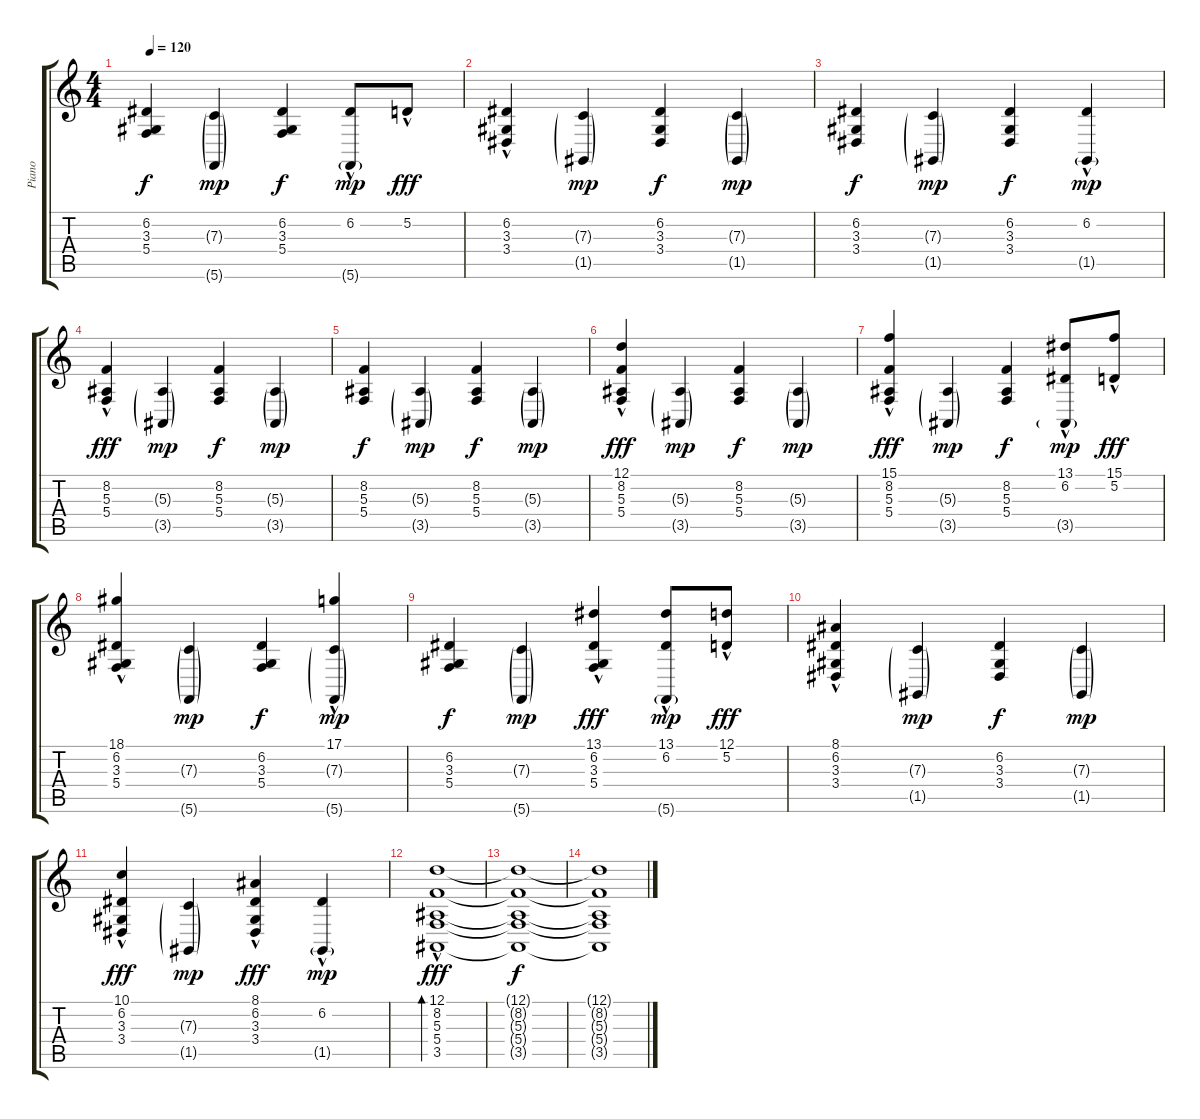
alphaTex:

\track ("Piano" "Piano") {instrument acousticgrandpiano}
\staff {score tabs}
\tuning (D4 A3 F3 C3 G2 C2) {hide}
\ts (4 4)
\tempo 120
\clef g2
\ks c
(6.2 3.3 5.4).4{dy f} (7.3{g} 5.6{g}).4{dy mp} (6.2 3.3 5.4).4{dy f} (6.2{hac} 5.6{g}).8{dy mp} 5.2{hac}.8{dy fff} |
(6.2{hac} 3.3 3.4).4 (7.3{g} 1.5{g}).4{dy mp} (6.2 3.3 3.4).4{dy f} (7.3{g} 1.5{g}).4{dy mp} |
(6.2 3.3 3.4).4{dy f} (7.3{g} 1.5{g}).4{dy mp} (6.2 3.3 3.4).4{dy f} (6.2{hac} 1.5{g}).4{dy mp} |
(8.2{hac} 5.3 5.4).4{dy fff} (5.3{g} 3.5{g}).4{dy mp} (8.2 5.3 5.4).4{dy f} (5.3{g} 3.5{g}).4{dy mp} |
(8.2 5.3 5.4).4{dy f} (5.3{g} 3.5{g}).4{dy mp} (8.2 5.3 5.4).4{dy f} (5.3{g} 3.5{g}).4{dy mp} |
(12.1{hac} 8.2 5.3 5.4).4{dy fff} (5.3{g} 3.5{g}).4{dy mp} (8.2 5.3 5.4).4{dy f} (5.3{g} 3.5{g}).4{dy mp} |
(15.1{hac} 8.2 5.3 5.4).4{dy fff} (5.3{g} 3.5{g}).4{dy mp} (8.2 5.3 5.4).4{dy f} (13.1{hac} 6.2 3.5{g}).8{dy mp} (15.1{hac} 5.2).8{dy fff} |
(18.1{hac} 6.2 3.3 5.4).4 (7.3{g} 5.6{g}).4{dy mp} (6.2 3.3 5.4).4{dy f} (17.1{hac} 7.3{g} 5.6{g}).4{dy mp} |
(6.2 3.3 5.4).4{dy f} (7.3{g} 5.6{g}).4{dy mp} (13.1{hac} 6.2 3.3 5.4).4{dy fff} (13.1{hac} 6.2 5.6{g}).8{dy mp} (12.1{hac} 5.2).8{dy fff} |
(8.1{hac} 6.2 3.3 3.4).4 (7.3{g} 1.5{g}).4{dy mp} (6.2 3.3 3.4).4{dy f} (7.3{g} 1.5{g}).4{dy mp} |
(10.1{hac} 6.2 3.3 3.4).4{dy fff} (7.3{g} 1.5{g}).4{dy mp} (8.1{hac} 6.2 3.3 3.4).4{dy fff} (6.2{hac} 1.5{g}).4{dy mp} |
(12.1 8.2{hac} 5.3 5.4 3.5).1{bd 480 dy fff} |
(12.1{t} 8.2{t} 5.3{t} 5.4{t} 3.5{t}).1{dy f} |
(12.1{t} 8.2{t} 5.3{t} 5.4{t} 3.5{t}).1
